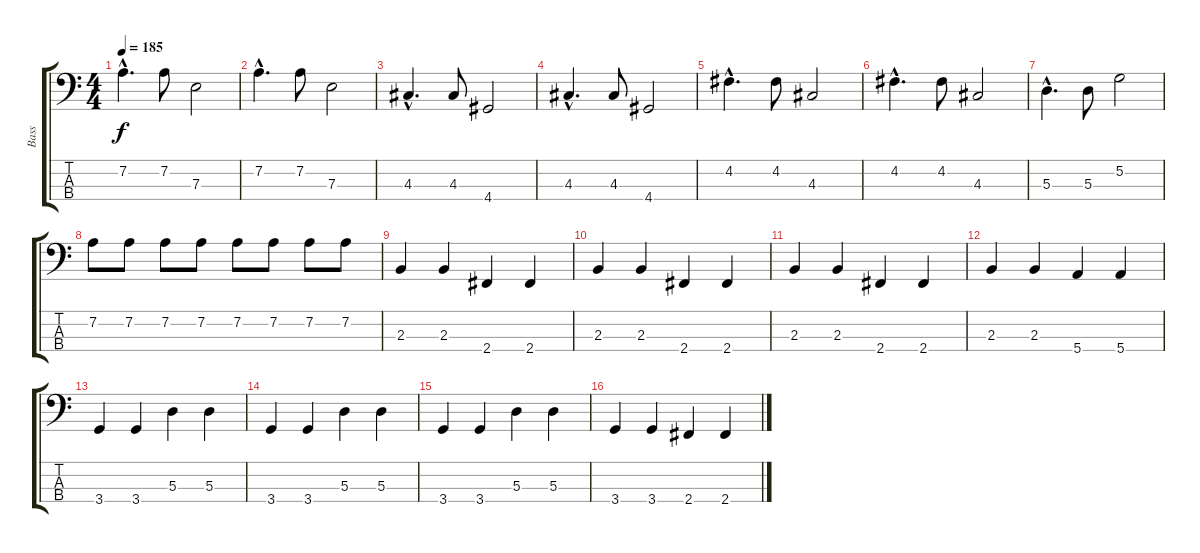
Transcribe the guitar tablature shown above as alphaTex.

\track ("Bass" "Bass") {instrument electricbassfinger}
\staff {score tabs}
\tuning (G2 D2 A1 E1) {hide}
\ts (4 4)
\tempo 185
\clef f4
\ks c
7.2{hac}.4{d dy f} 7.2.8 7.3.2 |
7.2{hac}.4{d} 7.2.8 7.3.2 |
4.3{hac}.4{d} 4.3.8 4.4.2 |
4.3{hac}.4{d} 4.3.8 4.4.2 |
4.2{hac}.4{d} 4.2.8 4.3.2 |
4.2{hac}.4{d} 4.2.8 4.3.2 |
5.3{hac}.4{d} 5.3.8 5.2.2 |
7.2.8 7.2.8 7.2.8 7.2.8 7.2.8 7.2.8 7.2.8 7.2.8 |
2.3.4 2.3.4 2.4.4 2.4.4 |
2.3.4 2.3.4 2.4.4 2.4.4 |
2.3.4 2.3.4 2.4.4 2.4.4 |
2.3.4 2.3.4 5.4.4 5.4.4 |
3.4.4 3.4.4 5.3.4 5.3.4 |
3.4.4 3.4.4 5.3.4 5.3.4 |
3.4.4 3.4.4 5.3.4 5.3.4 |
3.4.4 3.4.4 2.4.4 2.4.4
